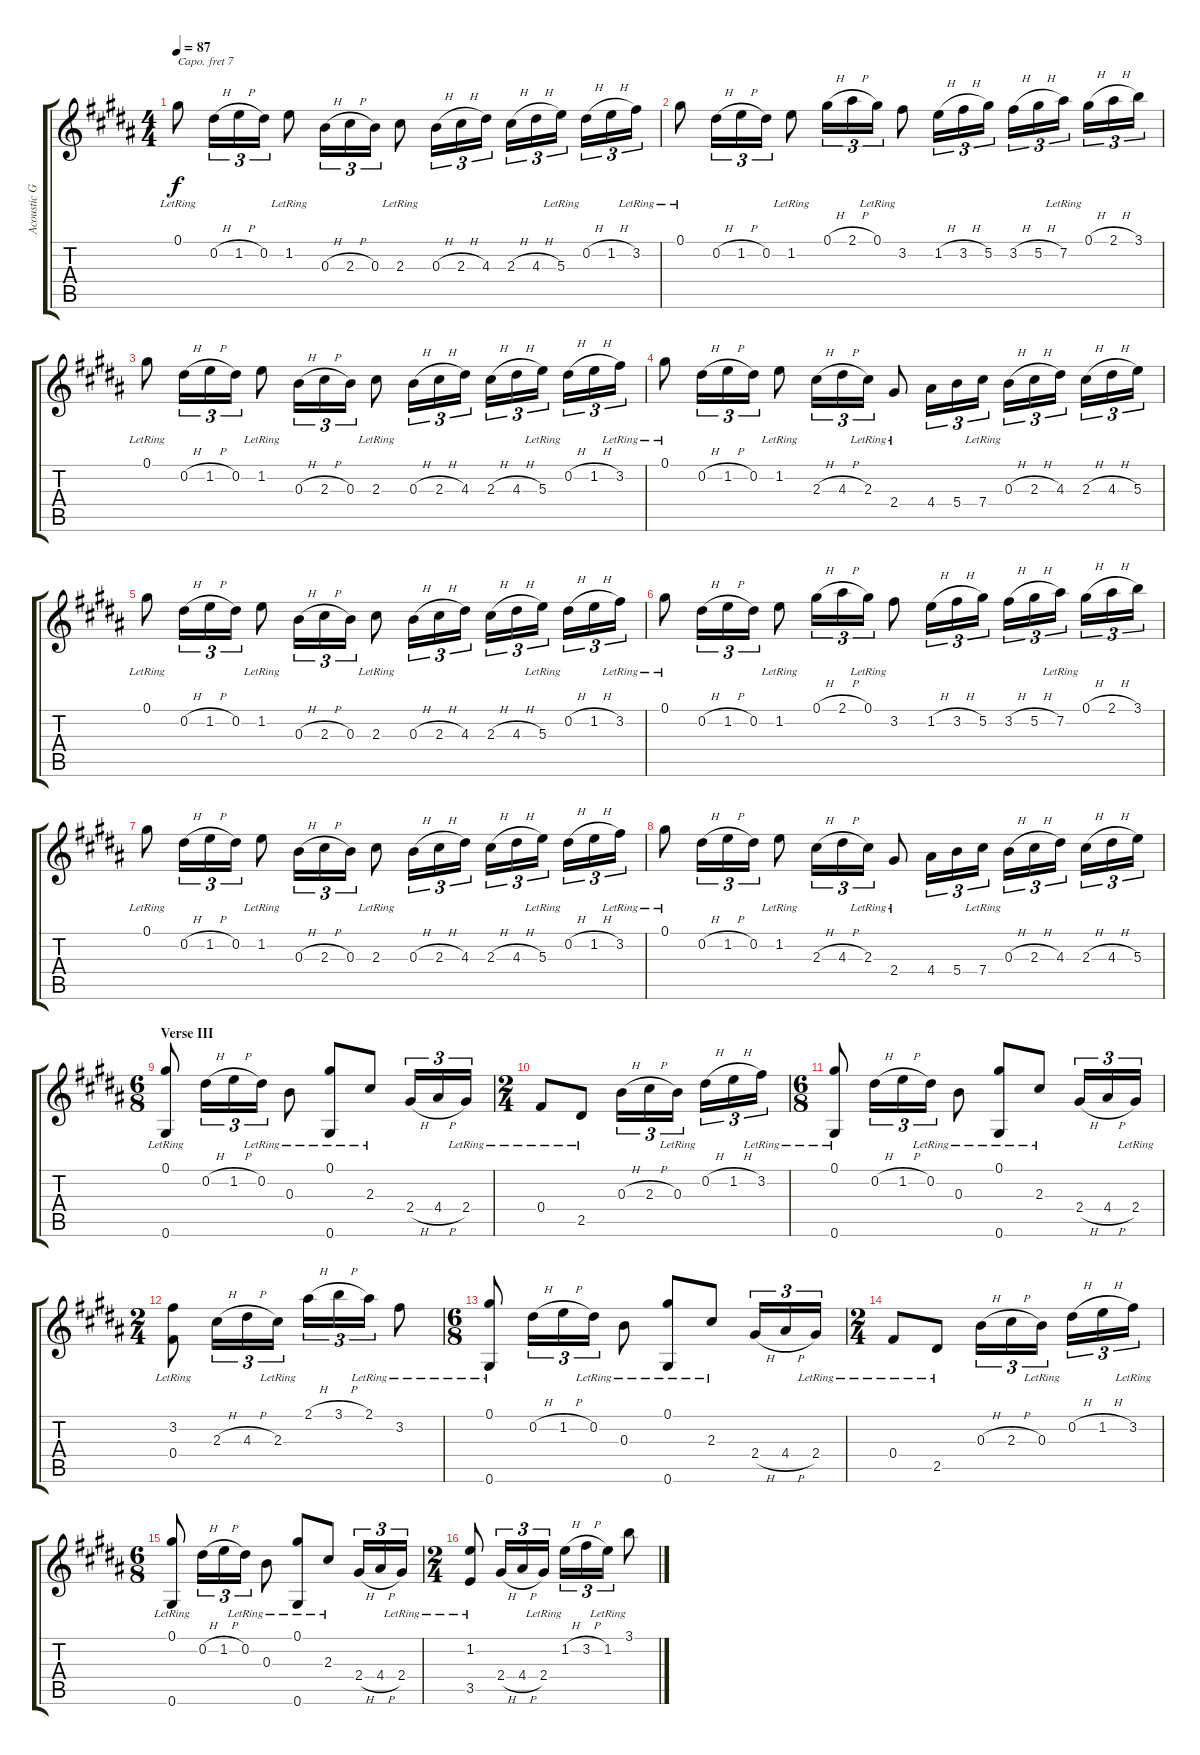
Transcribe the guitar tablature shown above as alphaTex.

\track ("Acoustic Guitar I" "Acoustic G") {instrument acousticguitarsteel}
\staff {score tabs}
\capo 7
\tuning (Db4 Ab3 E3 B2 Gb2 Db2) {hide}
\ts (4 4)
\tempo 87
\clef g2
\ks b
0.1{lr}.8{dy f} 0.2{h}.16{tu (3 2)} 1.2{h}.16{tu (3 2)} 0.2.16{tu (3 2)} 1.2{lr}.8 0.3{h}.16{tu (3 2)} 2.3{h}.16{tu (3 2)} 0.3.16{tu (3 2)} 2.3{lr}.8 0.3{h}.16{tu (3 2)} 2.3{h}.16{tu (3 2)} 4.3.16{tu (3 2)} 2.3{h}.16{tu (3 2)} 4.3{h}.16{tu (3 2)} 5.3{lr}.16{tu (3 2)} 0.2{h}.16{tu (3 2)} 1.2{h}.16{tu (3 2)} 3.2{lr}.16{tu (3 2)} |
0.1{lr}.8 0.2{h}.16{tu (3 2)} 1.2{h}.16{tu (3 2)} 0.2.16{tu (3 2)} 1.2{lr}.8 0.1{h}.16{tu (3 2)} 2.1{h}.16{tu (3 2)} 0.1{lr}.16{tu (3 2)} 3.2.8 1.2{h}.16{tu (3 2)} 3.2{h}.16{tu (3 2)} 5.2.16{tu (3 2)} 3.2{h}.16{tu (3 2)} 5.2{h}.16{tu (3 2)} 7.2{lr}.16{tu (3 2)} 0.1{h}.16{tu (3 2)} 2.1{h}.16{tu (3 2)} 3.1.16{tu (3 2)} |
0.1{lr}.8 0.2{h}.16{tu (3 2)} 1.2{h}.16{tu (3 2)} 0.2.16{tu (3 2)} 1.2{lr}.8 0.3{h}.16{tu (3 2)} 2.3{h}.16{tu (3 2)} 0.3.16{tu (3 2)} 2.3{lr}.8 0.3{h}.16{tu (3 2)} 2.3{h}.16{tu (3 2)} 4.3.16{tu (3 2)} 2.3{h}.16{tu (3 2)} 4.3{h}.16{tu (3 2)} 5.3{lr}.16{tu (3 2)} 0.2{h}.16{tu (3 2)} 1.2{h}.16{tu (3 2)} 3.2{lr}.16{tu (3 2)} |
0.1{lr}.8 0.2{h}.16{tu (3 2)} 1.2{h}.16{tu (3 2)} 0.2.16{tu (3 2)} 1.2{lr}.8 2.3{h}.16{tu (3 2)} 4.3{h}.16{tu (3 2)} 2.3{lr}.16{tu (3 2)} 2.4{lr}.8 4.4.16{tu (3 2)} 5.4.16{tu (3 2)} 7.4{lr}.16{tu (3 2)} 0.3{h}.16{tu (3 2)} 2.3{h}.16{tu (3 2)} 4.3.16{tu (3 2)} 2.3{h}.16{tu (3 2)} 4.3{h}.16{tu (3 2)} 5.3.16{tu (3 2)} |
0.1{lr}.8 0.2{h}.16{tu (3 2)} 1.2{h}.16{tu (3 2)} 0.2.16{tu (3 2)} 1.2{lr}.8 0.3{h}.16{tu (3 2)} 2.3{h}.16{tu (3 2)} 0.3.16{tu (3 2)} 2.3{lr}.8 0.3{h}.16{tu (3 2)} 2.3{h}.16{tu (3 2)} 4.3.16{tu (3 2)} 2.3{h}.16{tu (3 2)} 4.3{h}.16{tu (3 2)} 5.3{lr}.16{tu (3 2)} 0.2{h}.16{tu (3 2)} 1.2{h}.16{tu (3 2)} 3.2{lr}.16{tu (3 2)} |
0.1{lr}.8 0.2{h}.16{tu (3 2)} 1.2{h}.16{tu (3 2)} 0.2.16{tu (3 2)} 1.2{lr}.8 0.1{h}.16{tu (3 2)} 2.1{h}.16{tu (3 2)} 0.1{lr}.16{tu (3 2)} 3.2.8 1.2{h}.16{tu (3 2)} 3.2{h}.16{tu (3 2)} 5.2.16{tu (3 2)} 3.2{h}.16{tu (3 2)} 5.2{h}.16{tu (3 2)} 7.2{lr}.16{tu (3 2)} 0.1{h}.16{tu (3 2)} 2.1{h}.16{tu (3 2)} 3.1.16{tu (3 2)} |
0.1{lr}.8 0.2{h}.16{tu (3 2)} 1.2{h}.16{tu (3 2)} 0.2.16{tu (3 2)} 1.2{lr}.8 0.3{h}.16{tu (3 2)} 2.3{h}.16{tu (3 2)} 0.3.16{tu (3 2)} 2.3{lr}.8 0.3{h}.16{tu (3 2)} 2.3{h}.16{tu (3 2)} 4.3.16{tu (3 2)} 2.3{h}.16{tu (3 2)} 4.3{h}.16{tu (3 2)} 5.3{lr}.16{tu (3 2)} 0.2{h}.16{tu (3 2)} 1.2{h}.16{tu (3 2)} 3.2{lr}.16{tu (3 2)} |
0.1{lr}.8 0.2{h}.16{tu (3 2)} 1.2{h}.16{tu (3 2)} 0.2.16{tu (3 2)} 1.2{lr}.8 2.3{h}.16{tu (3 2)} 4.3{h}.16{tu (3 2)} 2.3{lr}.16{tu (3 2)} 2.4{lr}.8 4.4.16{tu (3 2)} 5.4.16{tu (3 2)} 7.4{lr}.16{tu (3 2)} 0.3{h}.16{tu (3 2)} 2.3{h}.16{tu (3 2)} 4.3.16{tu (3 2)} 2.3{h}.16{tu (3 2)} 4.3{h}.16{tu (3 2)} 5.3.16{tu (3 2)} |
\ts (6 8)
\section ("" "Verse III")
(0.1{lr} 0.6{lr}).8{volume 13} 0.2{h}.16{tu (3 2)} 1.2{h}.16{tu (3 2)} 0.2{lr}.16{tu (3 2)} 0.3{lr}.8 (0.1{lr} 0.6{lr}).8 2.3{lr}.8 2.4{h}.16{tu (3 2)} 4.4{h}.16{tu (3 2)} 2.4{lr}.16{tu (3 2)} |
\ts (2 4)
0.4{lr}.8 2.5{lr}.8 0.3{h}.16{tu (3 2)} 2.3{h}.16{tu (3 2)} 0.3{lr}.16{tu (3 2)} 0.2{h}.16{tu (3 2)} 1.2{h}.16{tu (3 2)} 3.2{lr}.16{tu (3 2)} |
\ts (6 8)
(0.1{lr} 0.6{lr}).8 0.2{h}.16{tu (3 2)} 1.2{h}.16{tu (3 2)} 0.2{lr}.16{tu (3 2)} 0.3{lr}.8 (0.1{lr} 0.6{lr}).8 2.3{lr}.8 2.4{h}.16{tu (3 2)} 4.4{h}.16{tu (3 2)} 2.4{lr}.16{tu (3 2)} |
\ts (2 4)
(3.2{lr} 0.4{lr}).8 2.3{h}.16{tu (3 2)} 4.3{h}.16{tu (3 2)} 2.3{lr}.16{tu (3 2)} 2.1{h}.16{tu (3 2)} 3.1{h}.16{tu (3 2)} 2.1{lr}.16{tu (3 2)} 3.2{lr}.8 |
\ts (6 8)
(0.1{lr} 0.6{lr}).8 0.2{h}.16{tu (3 2)} 1.2{h}.16{tu (3 2)} 0.2{lr}.16{tu (3 2)} 0.3{lr}.8 (0.1{lr} 0.6{lr}).8 2.3{lr}.8 2.4{h}.16{tu (3 2)} 4.4{h}.16{tu (3 2)} 2.4{lr}.16{tu (3 2)} |
\ts (2 4)
0.4{lr}.8 2.5{lr}.8 0.3{h}.16{tu (3 2)} 2.3{h}.16{tu (3 2)} 0.3{lr}.16{tu (3 2)} 0.2{h}.16{tu (3 2)} 1.2{h}.16{tu (3 2)} 3.2{lr}.16{tu (3 2)} |
\ts (6 8)
(0.1{lr} 0.6{lr}).8 0.2{h}.16{tu (3 2)} 1.2{h}.16{tu (3 2)} 0.2{lr}.16{tu (3 2)} 0.3{lr}.8 (0.1{lr} 0.6{lr}).8 2.3{lr}.8 2.4{h}.16{tu (3 2)} 4.4{h}.16{tu (3 2)} 2.4{lr}.16{tu (3 2)} |
\ts (2 4)
(1.2{lr} 3.5).8 2.4{h}.16{tu (3 2)} 4.4{h}.16{tu (3 2)} 2.4{lr}.16{tu (3 2)} 1.2{h}.16{tu (3 2)} 3.2{h}.16{tu (3 2)} 1.2{lr}.16{tu (3 2)} 3.1.8
